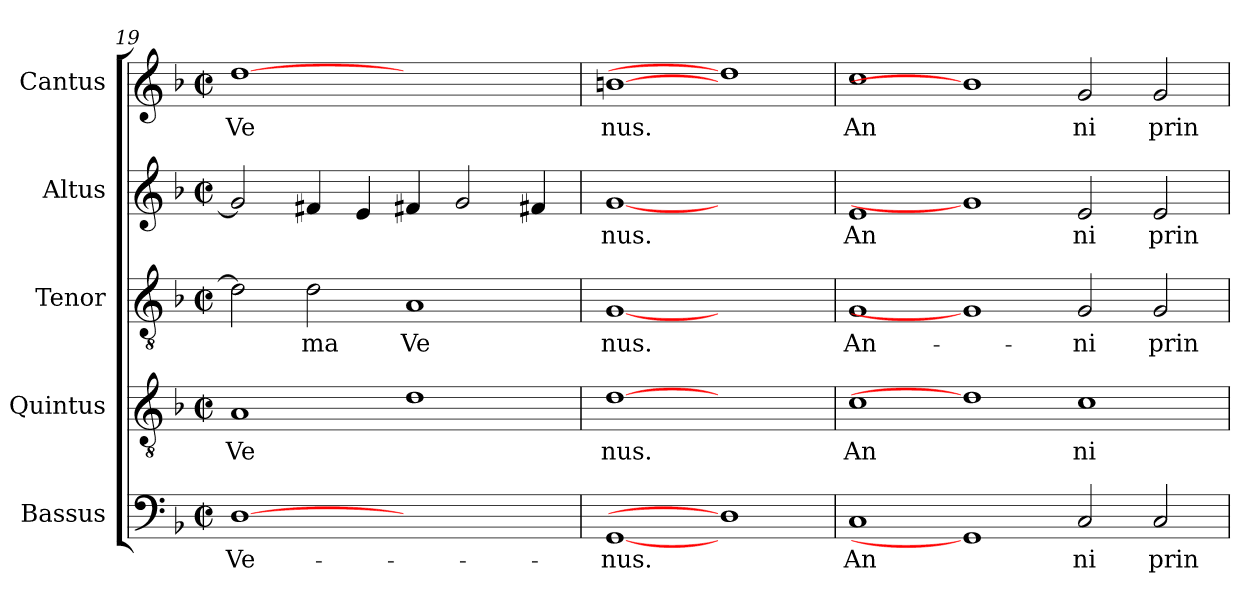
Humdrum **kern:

**kern	**text	**kern	**text	**kern	**text	**kern	**text	**kern	**text
*part5	*part5	*part4	*part4	*part3	*part3	*part2	*part2	*part1	*part1
*staff5	*staff5	*staff4	*staff4	*staff3	*staff3	*staff2	*staff2	*staff1	*staff1
*I"Bassus	*	*I"Quintus	*	*I"Tenor	*	*I"Altus	*	*I"Cantus	*
*clefF4	*	*clefGv2	*	*clefGv2	*	*clefG2	*	*clefG2	*
*k[b-]	*	*k[b-]	*	*k[b-]	*	*k[b-]	*	*k[b-]	*
*F:	*	*F:	*	*F:	*	*F:	*	*F:	*
*M2/2	*	*M2/2	*	*M2/2	*	*M2/2	*	*M2/2	*
*met(c|)	*	*met(c|)	*	*met(c|)	*	*met(c|)	*	*met(c|)	*
=19	=19	=19	=19	=19	=19	=19	=19	=19	=19
!	!LO:LY:b:cj	!	!LO:LY:b:cj	!	!	!	!	!	!LO:LY:b:cj
[1D	Ve-	1A	Ve	2d\]	.	2g/]	.	[1dd	Ve
!	!	!	!	!	!LO:LY:b:cj	!	!	!	!
.	.	.	.	2d\	ma	4f#X/	.	.	.
.	.	.	.	.	.	4e/	.	.	.
!	!	!	!	!	!LO:LY:b:cj	!	!	!	!
1ryy	.	1d	.	1A	Ve	4f#X/	.	1ryy	.
.	.	.	.	.	.	2g/	.	.	.
.	.	.	.	.	.	4f#X/	.	.	.
=20	=20	=20	=20	=20	=20	=20	=20	=20	=20
!	!LO:LY:b:cj	!	!LO:LY:b:cj	!	!LO:LY:b:cj	!	!LO:LY:b:cj	!	!LO:LY:b:cj
[1GG	-nus.	[1d	nus.	[1G	nus.	[1g	nus.	[1bn	nus.
1D]	.	1ryy	.	1ryy	.	1ryy	.	1dd]	.
!!LO:PB:g=z
=21	=21	=21	=21	=21	=21	=21	=21	=21	=21
!	!LO:LY:b:cj	!	!LO:LY:b:cj	!	!LO:LY:b:cj	!	!LO:LY:b:cj	!	!LO:LY:b:cj
1C	An	1c	An	1G	An-	1e	An	1cc	An
1GG]	.	1d]	.	1G]	.	1g]	.	1b]	.
!	!LO:LY:b:cj	!	!LO:LY:b:cj	!	!LO:LY:b:cj	!	!LO:LY:b:cj	!	!LO:LY:b:cj
2C/	ni	1c	ni	2G/	-ni	2e/	ni	2g/	ni
!	!LO:LY:b:cj	!	!	!	!LO:LY:b:cj	!	!LO:LY:b:cj	!	!LO:LY:b:cj
2C/	prin	.	.	2G/	prin-	2e/	prin	2g/	prin
=	=	=	=	=	=	=	=	=	=
*-	*-	*-	*-	*-	*-	*-	*-	*-	*-
